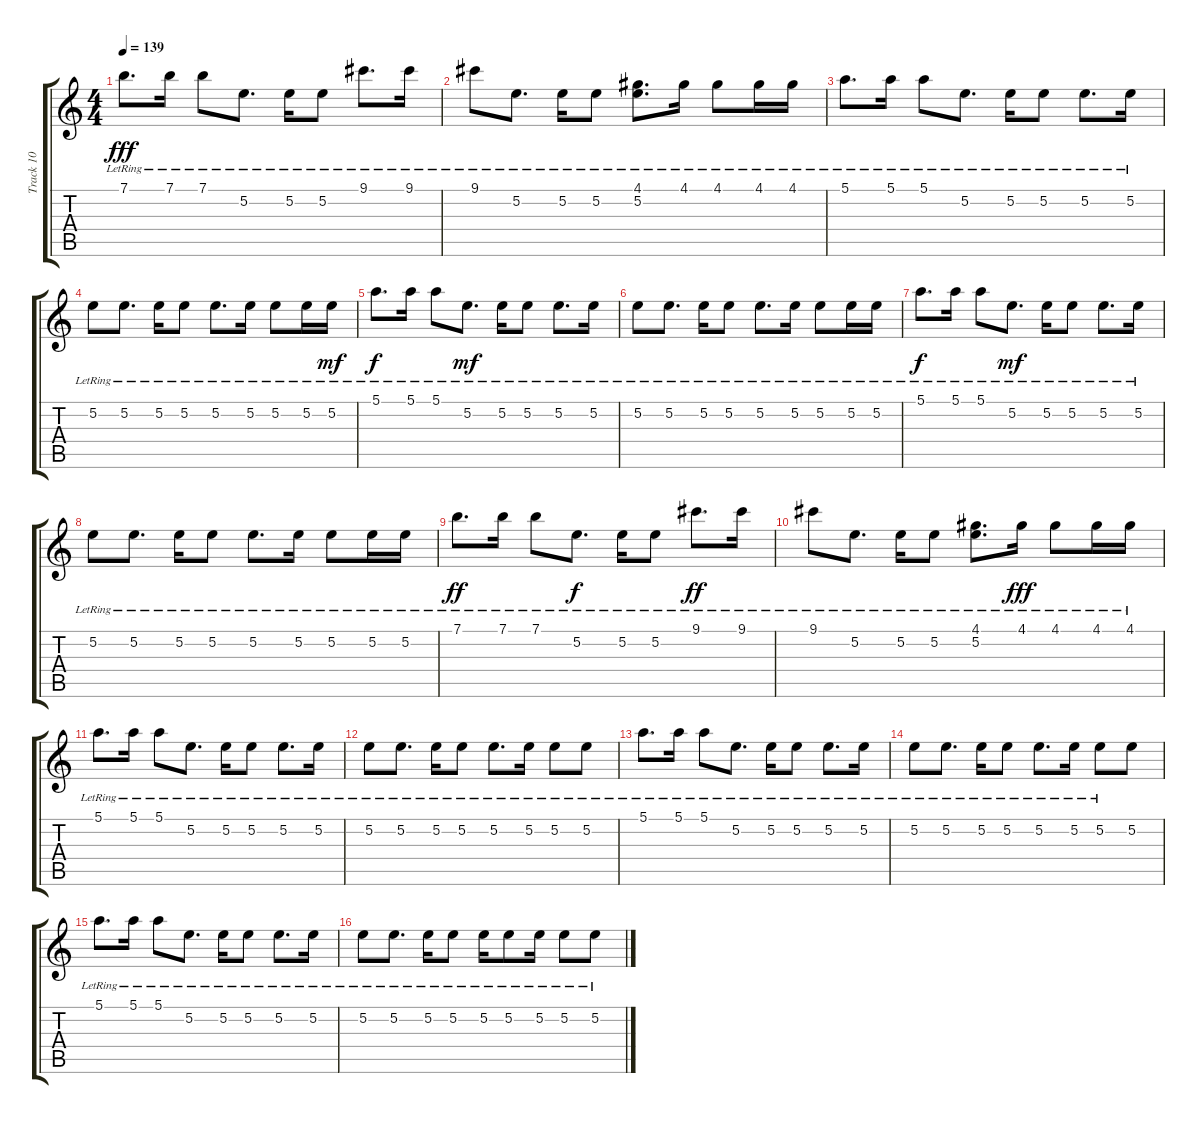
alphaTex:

\track ("Track 10" "Track 10") {instrument electricguitarjazz}
\staff {score tabs}
\tuning (E4 B3 G3 D3 A2 E2) {hide}
\ts (4 4)
\tempo 139
\clef g2
\ks c
7.1{lr}.8{d dy fff} 7.1{lr}.16 7.1{lr}.8 5.2{lr}.8{d} 5.2{lr}.16 5.2{lr}.8 9.1{lr}.8{d} 9.1{lr}.16 |
9.1{lr}.8 5.2{lr}.8{d} 5.2{lr}.16 5.2{lr}.8 (4.1{lr} 5.2{lr}).8{d} 4.1{lr}.16 4.1{lr}.8 4.1{lr}.16 4.1{lr}.16 |
5.1{lr}.8{d} 5.1{lr}.16 5.1{lr}.8 5.2{lr}.8{d} 5.2{lr}.16 5.2{lr}.8 5.2{lr}.8{d} 5.2{lr}.16 |
5.2{lr}.8 5.2{lr}.8{d} 5.2{lr}.16 5.2{lr}.8 5.2{lr}.8{d} 5.2{lr}.16 5.2{lr}.8 5.2{lr}.16 5.2{lr}.16{dy mf} |
5.1{lr}.8{d dy f} 5.1{lr}.16 5.1{lr}.8 5.2{lr}.8{d dy mf} 5.2{lr}.16 5.2{lr}.8 5.2{lr}.8{d} 5.2{lr}.16 |
5.2{lr}.8 5.2{lr}.8{d} 5.2{lr}.16 5.2{lr}.8 5.2{lr}.8{d} 5.2{lr}.16 5.2{lr}.8 5.2{lr}.16 5.2{lr}.16 |
5.1{lr}.8{d dy f} 5.1{lr}.16 5.1{lr}.8 5.2{lr}.8{d dy mf} 5.2{lr}.16 5.2{lr}.8 5.2{lr}.8{d} 5.2{lr}.16 |
5.2{lr}.8 5.2{lr}.8{d} 5.2{lr}.16 5.2{lr}.8 5.2{lr}.8{d} 5.2{lr}.16 5.2{lr}.8 5.2{lr}.16 5.2{lr}.16 |
7.1{lr}.8{d dy ff} 7.1{lr}.16 7.1{lr}.8 5.2{lr}.8{d dy f} 5.2{lr}.16 5.2{lr}.8 9.1{lr}.8{d dy ff} 9.1{lr}.16 |
9.1{lr}.8 5.2{lr}.8{d} 5.2{lr}.16 5.2{lr}.8 (4.1{lr} 5.2{lr}).8{d} 4.1{lr}.16{dy fff} 4.1{lr}.8 4.1{lr}.16 4.1{lr}.16 |
5.1{lr}.8{d volume 16} 5.1{lr}.16 5.1{lr}.8 5.2{lr}.8{d} 5.2{lr}.16 5.2{lr}.8 5.2{lr}.8{d} 5.2{lr}.16 |
5.2{lr}.8 5.2{lr}.8{d} 5.2{lr}.16 5.2{lr}.8 5.2{lr}.8{d} 5.2{lr}.16 5.2{lr}.8 5.2{lr}.8 |
5.1{lr}.8{d} 5.1{lr}.16 5.1{lr}.8 5.2{lr}.8{d} 5.2{lr}.16 5.2{lr}.8 5.2{lr}.8{d} 5.2{lr}.16 |
5.2{lr}.8 5.2{lr}.8{d} 5.2{lr}.16 5.2{lr}.8 5.2{lr}.8{d} 5.2{lr}.16 5.2{lr}.8 5.2.8 |
5.1{lr}.8{d} 5.1{lr}.16 5.1{lr}.8 5.2{lr}.8{d} 5.2{lr}.16 5.2{lr}.8 5.2{lr}.8{d} 5.2{lr}.16 |
5.2{lr}.8 5.2{lr}.8{d} 5.2{lr}.16 5.2{lr}.8 5.2{lr}.16 5.2{lr}.8 5.2{lr}.16 5.2{lr}.8 5.2{lr}.8
